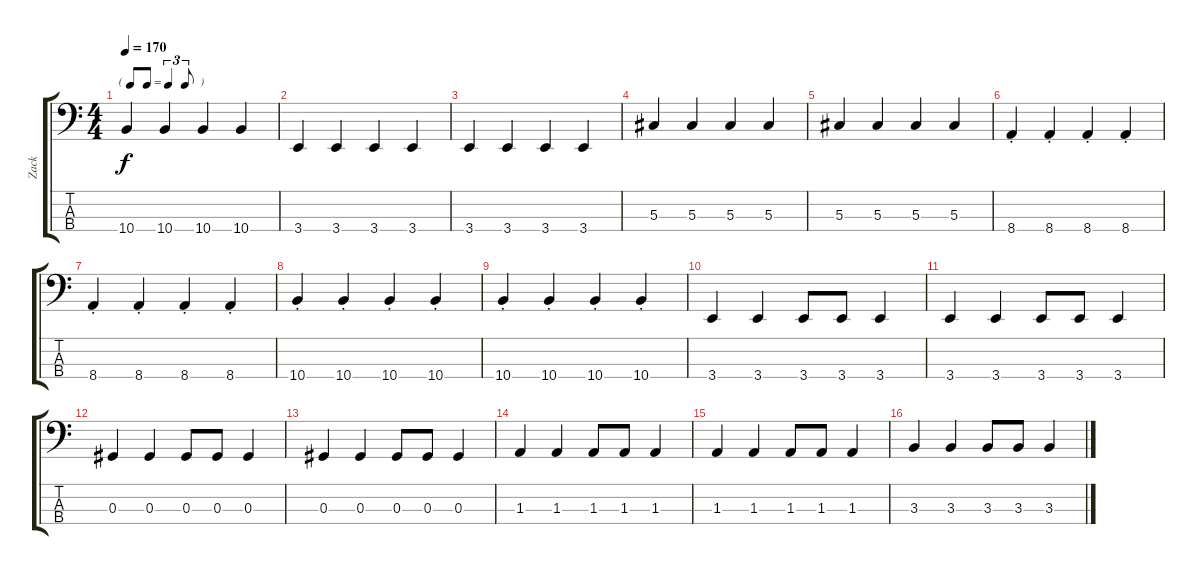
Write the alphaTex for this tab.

\track ("Zack" "Zack") {instrument electricbassfinger}
\staff {score tabs}
\tuning (Gb2 Db2 Ab1 Db1) {hide}
\ts (4 4)
\tf triplet8th
\tempo 170
\clef f4
\ks c
10.4.4{dy f} 10.4.4 10.4.4 10.4.4 |
3.4.4 3.4.4 3.4.4 3.4.4 |
3.4.4 3.4.4 3.4.4 3.4.4 |
5.3.4 5.3.4 5.3.4 5.3.4 |
5.3.4 5.3.4 5.3.4 5.3.4 |
8.4{st}.4 8.4{st}.4 8.4{st}.4 8.4{st}.4 |
8.4{st}.4 8.4{st}.4 8.4{st}.4 8.4{st}.4 |
10.4{st}.4 10.4{st}.4 10.4{st}.4 10.4{st}.4 |
10.4{st}.4 10.4{st}.4 10.4{st}.4 10.4{st}.4 |
3.4.4 3.4.4 3.4.8 3.4.8 3.4.4 |
3.4.4 3.4.4 3.4.8 3.4.8 3.4.4 |
0.3.4 0.3.4 0.3.8 0.3.8 0.3.4 |
0.3.4 0.3.4 0.3.8 0.3.8 0.3.4 |
1.3.4 1.3.4 1.3.8 1.3.8 1.3.4 |
1.3.4 1.3.4 1.3.8 1.3.8 1.3.4 |
3.3.4 3.3.4 3.3.8 3.3.8 3.3.4
